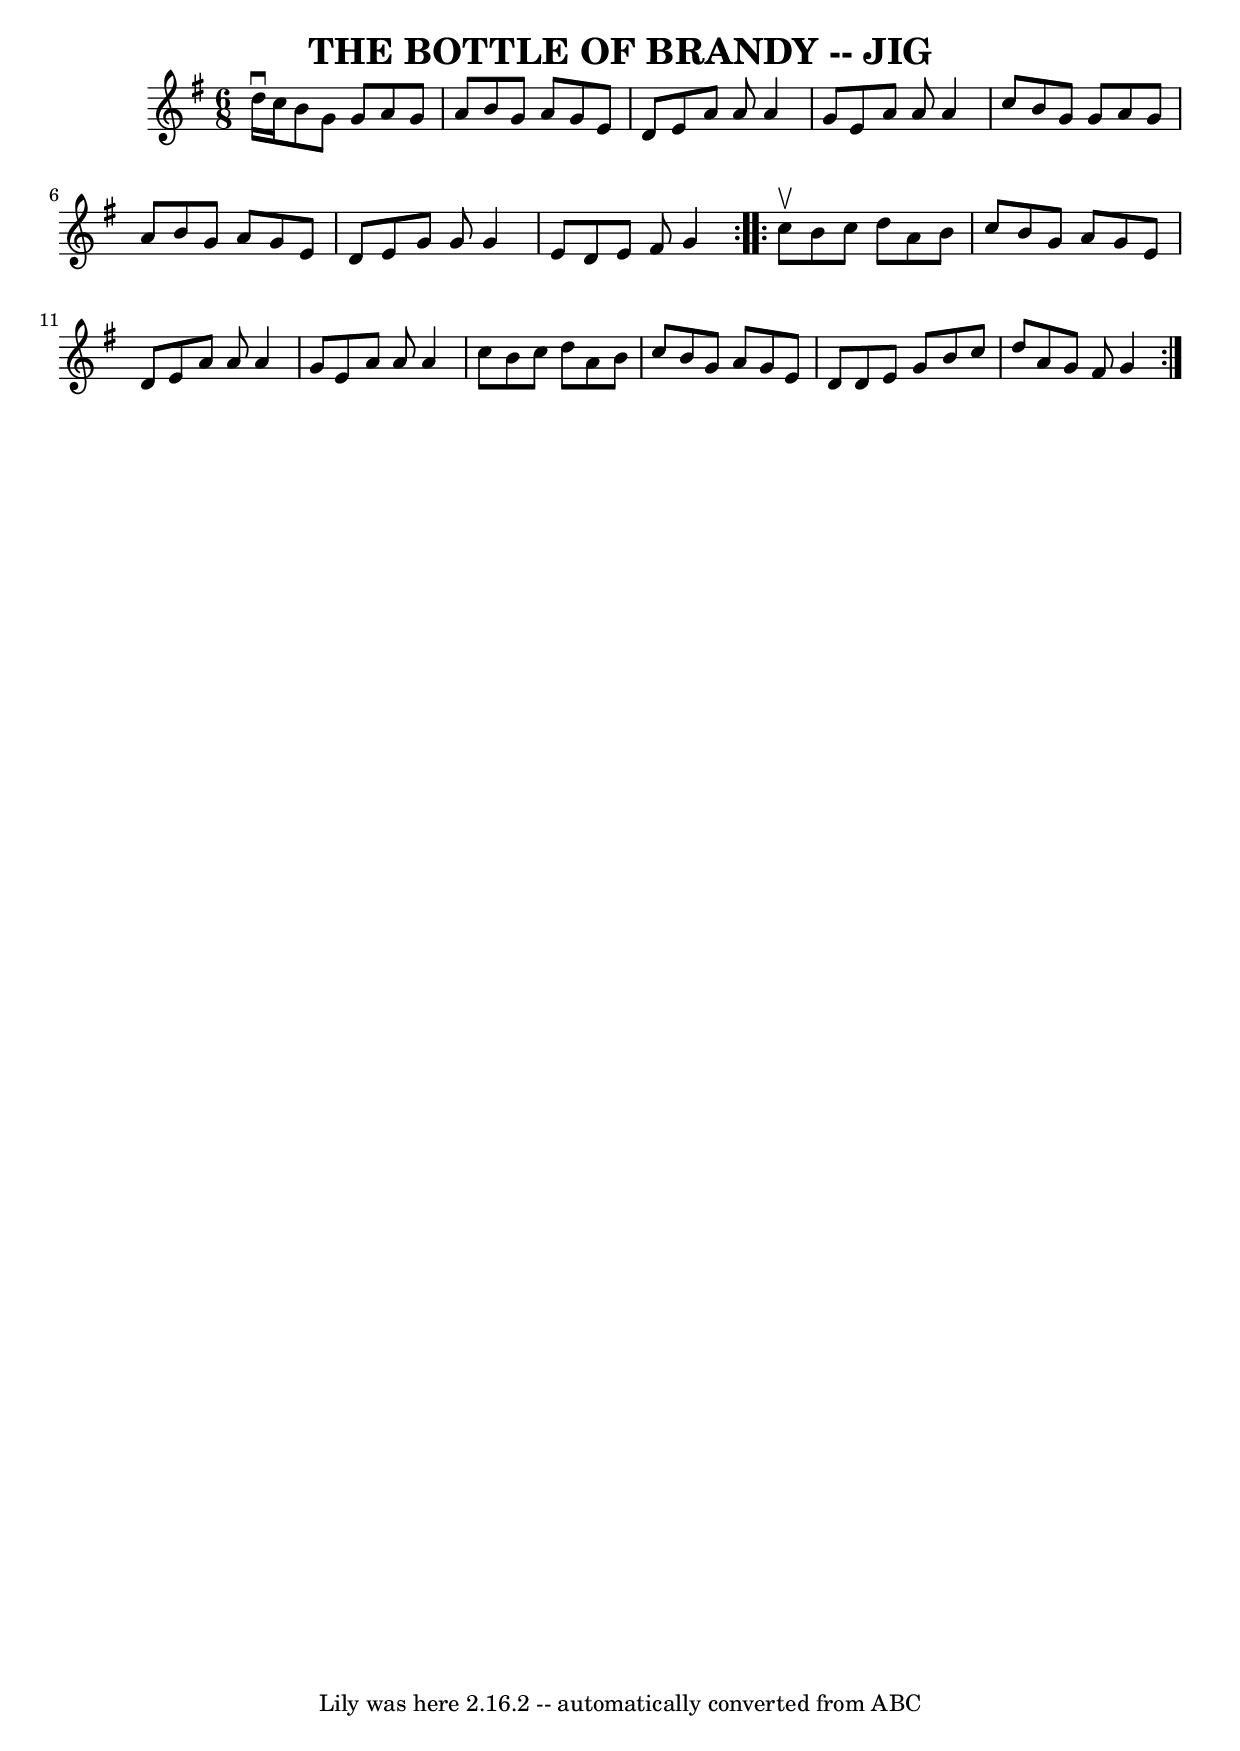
\version "2.7.40"
\include "Mammoth.ily"
\header {
	%% book = "Ryan's Mammoth Collection of Fiddle Tunes"
	crossRefNumber = "1"
	footnotes = ""
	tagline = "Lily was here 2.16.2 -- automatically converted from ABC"
	title = "THE BOTTLE OF BRANDY -- JIG"
}
voicedefault =  {


\repeat volta 2 {
\time 6/8 
\key g \major d''16^\downbow c''16        |
 b'8 g'8  
 g'8 a'8 g'8 a'8    |
 b'8 g'8 a'8 g'8 e'8 d'8 
   |
 e'8 a'8 a'8 a'4 g'8    |
 e'8 a'8 a'8   
 a'4 c''8        |
 b'8 g'8 g'8 a'8 g'8 a'8    
|
 b'8 g'8 a'8 g'8 e'8 d'8    |
 e'8 g'8    
g'8 g'4 e'8    |
 d'8 e'8 fis'8 g'4    }     
\repeat volta 2 { c''8^\upbow       |
 b'8 c''8 d''8 a'8    
b'8 c''8    |
 b'8 g'8 a'8 g'8 e'8 d'8    |
   
e'8 a'8 a'8 a'4 g'8    |
 e'8 a'8 a'8 a'4 c''8  
      |
 b'8 c''8 d''8 a'8 b'8 c''8    |
 b'8    
g'8 a'8 g'8 e'8 d'8    |
 d'8 e'8 g'8 b'8 c''8  
 d''8    |
 a'8 g'8 fis'8 g'4    }   
}

\score{
    <<

	\context Staff="default"
	{
	    \voicedefault 
	}

    >>
	\layout {
	}
	\midi {}
}
